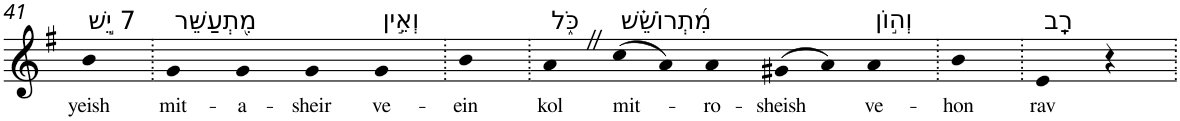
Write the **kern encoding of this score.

**kern	**text
*part1	*part1
*staff1	*staff1
*I"Piano	*
*I'Pno	*
!!LO:PB:g=z
*clefG2	*
*k[f#]	*
*G:	*
=41	=41
!LO:TX:a:t=7 יֵ֣שׁ	!
!	!LO:LY:b
4b	yeish
=42.	=42.
!LO:TX:a:t=מִ֭תְעַשֵּׁר	!
!	!LO:LY:b
4g	mit-
!	!LO:LY:b
4g	-a-
!	!LO:LY:b
4g	-sheir
!LO:TX:a:t=וְאֵ֣ין	!
!	!LO:LY:b
4g	ve-
=43.	=43.
!	!LO:LY:b
4b	-ein
=44.	=44.
!LO:TX:a:t=כֹּ֑ל	!
!	!LO:LY:b
4aZ	kol
!LO:TX:a:t=מִ֝תְרוֹשֵׁ֗שׁ	!
!	!LO:LY:b
(>8cc	mit-
8a)	.
!	!LO:LY:b
4a	-ro-
!	!LO:LY:b
(>8g#X	-sheish
8a)	.
!LO:TX:a:t=וְה֣וֹן	!
!	!LO:LY:b
4a	ve-
=45.	=45.
!	!LO:LY:b
4b	-hon
=46.	=46.
!LO:TX:a:t=רָֽב	!
!	!LO:LY:b
4e	rav
4r	.
=.	=.
*-	*-
